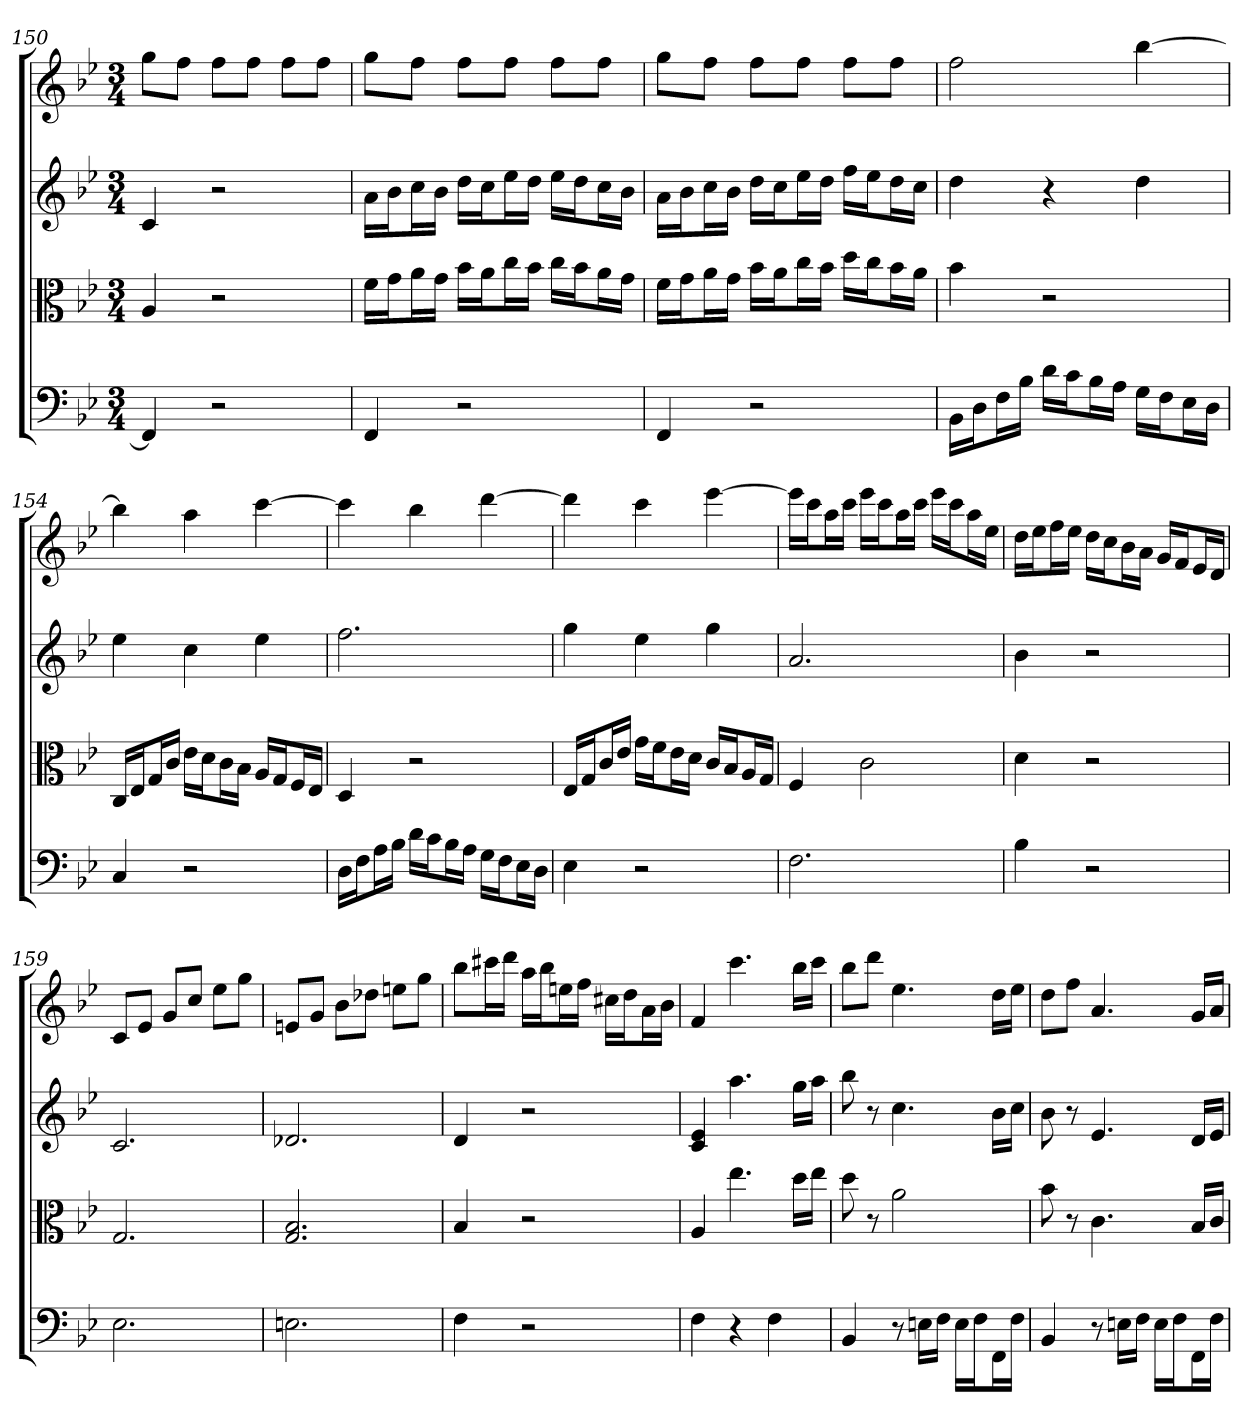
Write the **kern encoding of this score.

**kern	**kern	**kern	**kern
*part4	*part3	*part2	*part1
*staff4	*staff3	*staff2	*staff1
*clefF4	*clefC3	*	*
*k[b-e-]	*k[b-e-]	*k[b-e-]	*k[b-e-]
*B-:	*B-:	*B-:	*B-:
*M3/4	*M3/4	*M3/4	*M3/4
=150	=150	=150	=150
4FF]	4A	4c	8ggL
.	.	.	8ffJ
2r	2r	2r	8ffL
.	.	.	8ffJ
.	.	.	8ffL
.	.	.	8ffJ
=151	=151	=151	=151
4FF	16f\LL	16aLL	8ggL
.	16g\J	16b-J	.
.	16a\L	16ccL	8ffJ
.	16g\JJ	16b-JJ	.
2r	16b-\LL	16ddLL	8ffL
.	16a\J	16ccJ	.
.	16cc\L	16ee-L	8ffJ
.	16b-\JJ	16ddJJ	.
.	16cc\LL	16ee-LL	8ffL
.	16b-\J	16ddJ	.
.	16a\L	16ccL	8ffJ
.	16g\JJ	16b-JJ	.
=152	=152	=152	=152
4FF	16f\LL	16aLL	8ggL
.	16g\J	16b-J	.
.	16a\L	16ccL	8ffJ
.	16g\JJ	16b-JJ	.
2r	16b-\LL	16ddLL	8ffL
.	16a\J	16ccJ	.
.	16cc\L	16ee-L	8ffJ
.	16b-\JJ	16ddJJ	.
.	16dd\LL	16ffLL	8ffL
.	16cc\J	16ee-J	.
.	16b-\L	16ddL	8ffJ
.	16a\JJ	16ccJJ	.
=153	=153	=153	=153
16BB-\LL	4b-	4dd	2ff
16D\J	.	.	.
16F\L	.	.	.
16B-\JJ	.	.	.
16d\LL	2r	4r	.
16c\J	.	.	.
16B-\L	.	.	.
16A\JJ	.	.	.
16G\LL	.	4dd	[4bb-
16F\J	.	.	.
16E-\L	.	.	.
16D\JJ	.	.	.
=154	=154	=154	=154
4C	16C/LL	4ee-	4bb-]
.	16E-/J	.	.
.	16G/L	.	.
.	16c/JJ	.	.
2r	16e-\LL	4cc	4aa
.	16d\J	.	.
.	16c\L	.	.
.	16B-\JJ	.	.
.	16A/LL	4ee-	[4ccc
.	16G/J	.	.
.	16F/L	.	.
.	16E-/JJ	.	.
=155	=155	=155	=155
16D\LL	4D	2.ff	4ccc]
16F\J	.	.	.
16A\L	.	.	.
16B-\JJ	.	.	.
16d\LL	2r	.	4bb-
16c\J	.	.	.
16B-\L	.	.	.
16A\JJ	.	.	.
16G\LL	.	.	[4ddd
16F\J	.	.	.
16E-\L	.	.	.
16D\JJ	.	.	.
=156	=156	=156	=156
4E-	16E-/LL	4gg	4ddd]
.	16G/J	.	.
.	16c/L	.	.
.	16e-/JJ	.	.
2r	16g\LL	4ee-	4ccc
.	16f\J	.	.
.	16e-\L	.	.
.	16d\JJ	.	.
.	16c/LL	4gg	[4eee-
.	16B-/J	.	.
.	16A/L	.	.
.	16G/JJ	.	.
=157	=157	=157	=157
2.F	4F	2.a	16eee-LL]
.	.	.	16cccJ
.	.	.	16aaL
.	.	.	16cccJJ
.	2c	.	16eee-LL
.	.	.	16cccJ
.	.	.	16aaL
.	.	.	16cccJJ
.	.	.	16eee-LL
.	.	.	16cccJ
.	.	.	16aaL
.	.	.	16ee-JJ
=158	=158	=158	=158
4B-	4d	4b-	16ddLL
.	.	.	16ee-J
.	.	.	16ffL
.	.	.	16ee-JJ
2r	2r	2r	16ddLL
.	.	.	16ccJ
.	.	.	16b-L
.	.	.	16aJJ
.	.	.	16gLL
.	.	.	16fJ
.	.	.	16e-L
.	.	.	16dJJ
=159	=159	=159	=159
2.E-	2.G	2.c	8cL
.	.	.	8e-J
.	.	.	8gL
.	.	.	8ccJ
.	.	.	8ee-L
.	.	.	8ggJ
=160	=160	=160	=160
2.En	2.G 2.B-	2.d-X	8enL
.	.	.	8gJ
.	.	.	8b-L
.	.	.	8dd-XJ
.	.	.	8eenL
.	.	.	8ggJ
=161	=161	=161	=161
4F	4B-	4d	8bb-L
.	.	.	16ccc#XL
.	.	.	16dddJJ
2r	2r	2r	16aaLL
.	.	.	16bb-J
.	.	.	16eenL
.	.	.	16ffJJ
.	.	.	16cc#XLL
.	.	.	16ddJ
.	.	.	16aL
.	.	.	16b-JJ
=162	=162	=162	=162
4F	4A	4c 4e-	4f
4r	4.ee-	4.aa	4.ccc
4F	.	.	.
.	16dd\LL	16ggLL	16bb-LL
.	16ee-\JJ	16aaJJ	16cccJJ
=163	=163	=163	=163
4BB-	8dd	8bb-	8bb-L
.	8r	8r	8dddJ
8r	2a	4.cc	4.ee-
16En\LL	.	.	.
16F\JJ	.	.	.
16E\LL	.	.	.
16F\J	.	.	.
16FF\L	.	16b-LL	16ddLL
16F\JJ	.	16ccJJ	16ee-JJ
=164	=164	=164	=164
4BB-	8b-	8b-	8ddL
.	8r	8r	8ffJ
8r	4.c	4.e-	4.a
16En\LL	.	.	.
16F\JJ	.	.	.
16E\LL	.	.	.
16F\J	.	.	.
16FF\L	16B-/LL	16dLL	16gLL
16F\JJ	16c/JJ	16e-JJ	16aJJ
=	=	=	=
*-	*-	*-	*-
